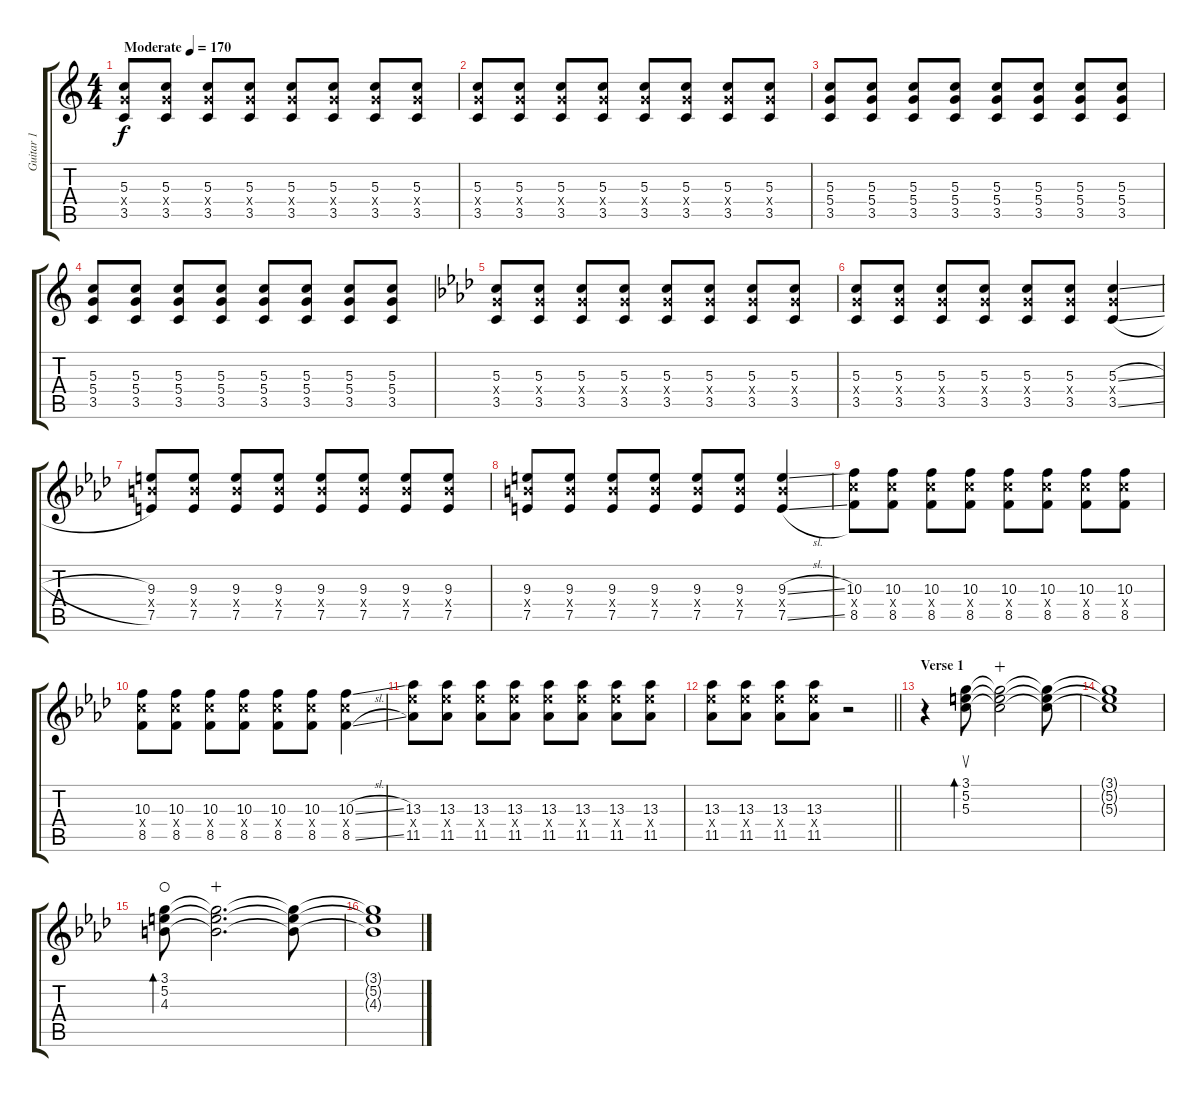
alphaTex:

\track ("Guitar 1" "Guitar 1") {instrument overdrivenguitar}
\staff {score tabs}
\tuning (E4 B3 G3 D3 A2 E2) {hide}
\ts (4 4)
\tempo (170 "Moderate")
\clef g2
\ks c
(5.3 5.4{x} 3.5).8{dy f instrument overdrivenguitar} (5.3 5.4{x} 3.5).8 (5.3 5.4{x} 3.5).8 (5.3 5.4{x} 3.5).8 (5.3 5.4{x} 3.5).8 (5.3 5.4{x} 3.5).8 (5.3 5.4{x} 3.5).8 (5.3 5.4{x} 3.5).8 |
(5.3 5.4{x} 3.5).8 (5.3 5.4{x} 3.5).8 (5.3 5.4{x} 3.5).8 (5.3 5.4{x} 3.5).8 (5.3 5.4{x} 3.5).8 (5.3 5.4{x} 3.5).8 (5.3 5.4{x} 3.5).8 (5.3 5.4{x} 3.5).8 |
(5.3 5.4 3.5).8 (5.3 5.4 3.5).8 (5.3 5.4 3.5).8 (5.3 5.4 3.5).8 (5.3 5.4 3.5).8 (5.3 5.4 3.5).8 (5.3 5.4 3.5).8 (5.3 5.4 3.5).8 |
(5.3 5.4 3.5).8 (5.3 5.4 3.5).8 (5.3 5.4 3.5).8 (5.3 5.4 3.5).8 (5.3 5.4 3.5).8 (5.3 5.4 3.5).8 (5.3 5.4 3.5).8 (5.3 5.4 3.5).8 |
\ks ab
(5.3 5.4{x} 3.5).8 (5.3 5.4{x} 3.5).8 (5.3 5.4{x} 3.5).8 (5.3 5.4{x} 3.5).8 (5.3 5.4{x} 3.5).8 (5.3 5.4{x} 3.5).8 (5.3 5.4{x} 3.5).8 (5.3 5.4{x} 3.5).8 |
(5.3 5.4{x} 3.5).8 (5.3 5.4{x} 3.5).8 (5.3 5.4{x} 3.5).8 (5.3 5.4{x} 3.5).8 (5.3 5.4{x} 3.5).8 (5.3 5.4{x} 3.5).8 (5.3{sl} 5.4{x} 3.5{sl}).4 |
(9.3 9.4{x} 7.5).8 (9.3 9.4{x} 7.5).8 (9.3 9.4{x} 7.5).8 (9.3 9.4{x} 7.5).8 (9.3 9.4{x} 7.5).8 (9.3 9.4{x} 7.5).8 (9.3 9.4{x} 7.5).8 (9.3 9.4{x} 7.5).8 |
(9.3 9.4{x} 7.5).8 (9.3 9.4{x} 7.5).8 (9.3 9.4{x} 7.5).8 (9.3 9.4{x} 7.5).8 (9.3 9.4{x} 7.5).8 (9.3 9.4{x} 7.5).8 (9.3{sl} 9.4{x} 7.5{sl}).4 |
(10.3 10.4{x} 8.5).8 (10.3 10.4{x} 8.5).8 (10.3 10.4{x} 8.5).8 (10.3 10.4{x} 8.5).8 (10.3 10.4{x} 8.5).8 (10.3 10.4{x} 8.5).8 (10.3 10.4{x} 8.5).8 (10.3 10.4{x} 8.5).8 |
(10.3 10.4{x} 8.5).8 (10.3 10.4{x} 8.5).8 (10.3 10.4{x} 8.5).8 (10.3 10.4{x} 8.5).8 (10.3 10.4{x} 8.5).8 (10.3 10.4{x} 8.5).8 (10.3{sl} 10.4{x} 8.5{sl}).4 |
(13.3 13.4{x} 11.5).8 (13.3 13.4{x} 11.5).8 (13.3 13.4{x} 11.5).8 (13.3 13.4{x} 11.5).8 (13.3 13.4{x} 11.5).8 (13.3 13.4{x} 11.5).8 (13.3 13.4{x} 11.5).8 (13.3 13.4{x} 11.5).8 |
\barLineRight lightlight
(13.3 13.4{x} 11.5).8 (13.3 13.4{x} 11.5).8 (13.3 13.4{x} 11.5).8 (13.3 13.4{x} 11.5).8 r.2 |
\section ("" "Verse 1")
r.4{volume 16 instrument electricguitarclean} (3.1 5.2 5.3).8{su bd 240} (3.1{t} 5.2{t} 5.3{t}).2{wahc} (3.1{t} 5.2{t} 5.3{t}).8 |
(3.1{t} 5.2{t} 5.3{t}).1 |
(3.1 5.2 4.3).8{bd 240 waho} (3.1{t} 5.2{t} 4.3{t}).2{d wahc} (3.1{t} 5.2{t} 4.3{t}).8 |
(3.1{t} 5.2{t} 4.3{t}).1
